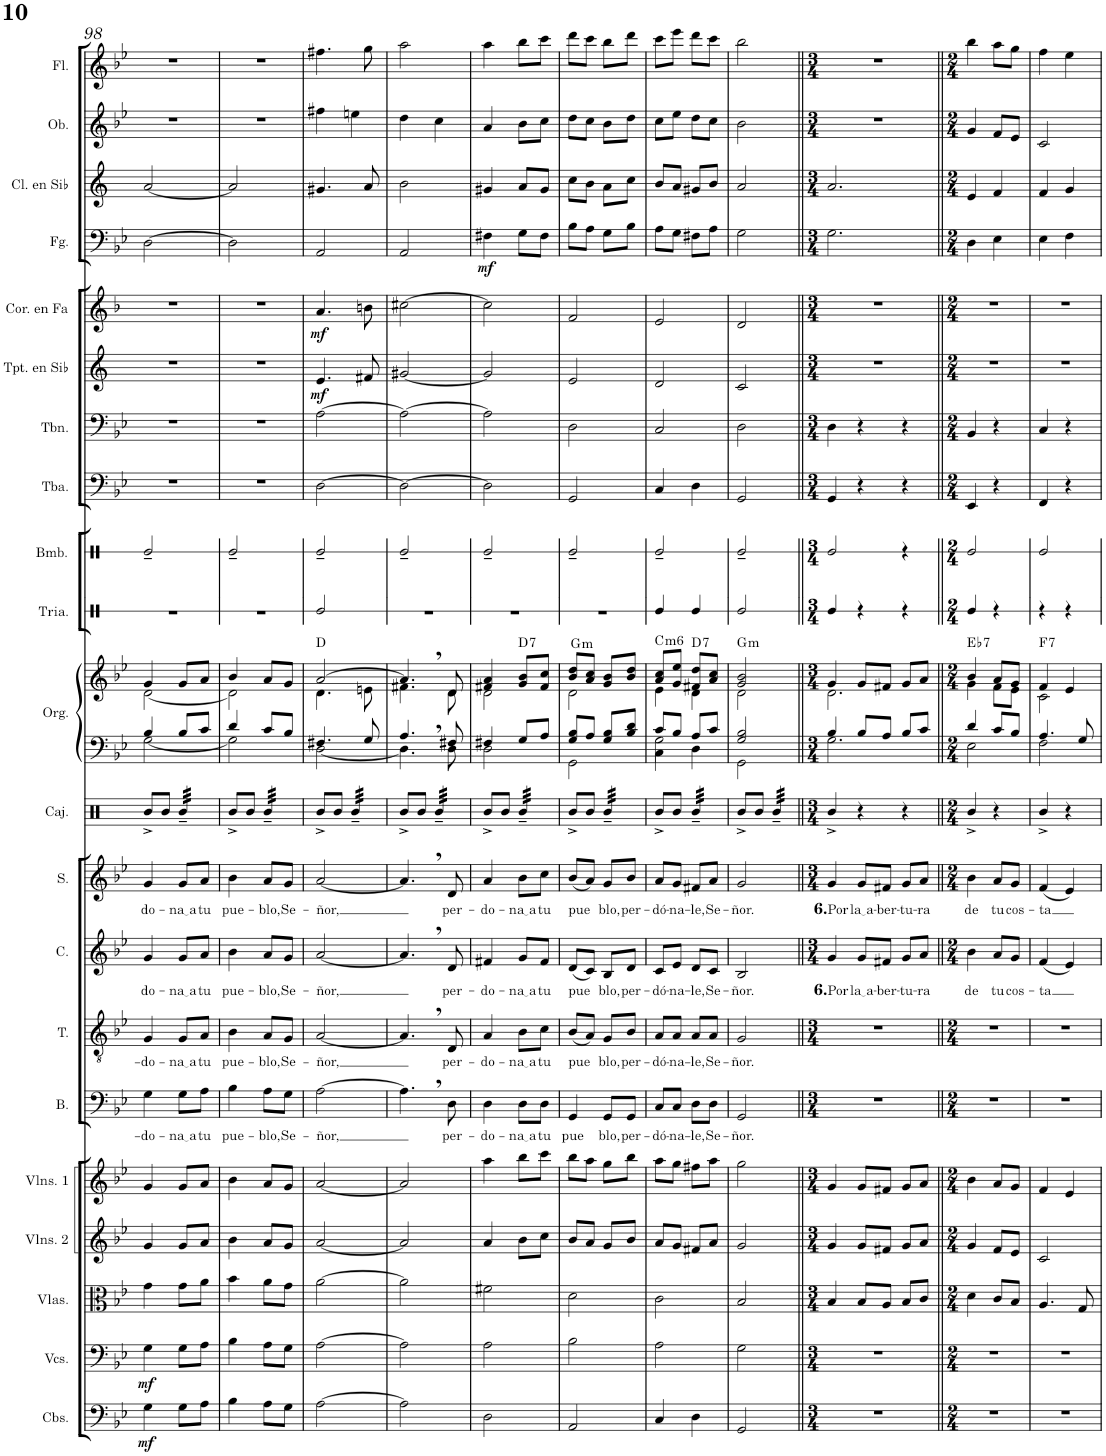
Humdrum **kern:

**kern	**dynam	**kern	**dynam	**kern	**kern	**kern	**kern	**text	**kern	**text	**kern	**text	**kern	**text	**kern	**kern	**kern	**harte	**kern	**kern	**kern	**kern	**kern	**dynam	**kern	**dynam	**kern	**dynam	**kern	**kern	**kern
*part21	*part21	*part20	*part20	*part19	*part18	*part17	*part16	*part16	*part15	*part15	*part14	*part14	*part13	*part13	*part12	*part11	*part11	*part11	*part10	*part9	*part8	*part7	*part6	*part6	*part5	*part5	*part4	*part4	*part3	*part2	*part1
*staff22	*staff22	*staff21	*staff21	*staff20	*staff19	*staff18	*staff17	*staff17	*staff16	*staff16	*staff15	*staff15	*staff14	*staff14	*staff13	*staff12	*staff11	*	*staff10	*staff9	*staff8	*staff7	*staff6	*staff6	*staff5	*staff5	*staff4	*staff4	*staff3	*staff2	*staff1
*I"Contrabajos	*	*I"Violonchelos	*	*I"Violas	*I"Violines 2	*I"Violines 1	*I"Bajo	*	*I"Tenor	*	*I"Contralto	*	*I"Soprano	*	*I"Caja clara	*I"Órgano	*	*	*I"Triángulo	*I"Bombo	*I"Tuba	*I"Trombón	*I"Trompeta en Sib	*	*I"Corno en Fa	*	*I"Fagot	*	*I"Clarinete en Sib	*I"Oboe	*I"Flauta
*I'Cbs.	*	*I'Vcs.	*	*I'Vlas.	*I'Vlns. 2	*I'Vlns. 1	*I'B.	*	*I'T.	*	*I'C.	*	*I'S.	*	*I'Caj.	*	*	*	*	*I'Bmb.	*I'Tba.	*I'Tbn.	*I'Tpt. en Sib	*	*I'Cor. en Fa	*	*I'Fg.	*	*I'Cl. en Sib	*I'Ob.	*I'Fl.
!!LO:PB:g=z
*clefF4	*	*clefF4	*	*clefC3	*clefG2	*clefG2	*clefF4	*	*clefGv2	*	*clefG2	*	*clefG2	*	*clefX	*clefF4	*clefG2	*	*clefX	*clefX	*clefF4	*clefF4	*clefG2	*	*clefG2	*	*clefF4	*	*clefG2	*clefG2	*clefG2
*Trd7c12	*	*	*	*	*	*	*	*	*	*	*	*	*	*	*	*	*	*	*	*	*	*	*Trd1c2	*	*Trd4c7	*	*	*	*Trd1c2	*	*
*k[b-e-]	*	*k[b-e-]	*	*k[b-e-]	*k[b-e-]	*k[b-e-]	*k[b-e-]	*	*k[b-e-]	*	*k[b-e-]	*	*k[b-e-]	*	*k[]	*k[b-e-]	*k[b-e-]	*	*k[]	*k[]	*k[b-e-]	*k[b-e-]	*k[]	*	*k[b-]	*	*k[b-e-]	*	*k[]	*k[b-e-]	*k[b-e-]
*M2/4	*	*M2/4	*	*M2/4	*M2/4	*M2/4	*M2/4	*	*M2/4	*	*M2/4	*	*M2/4	*	*M2/4	*M2/4	*M2/4	*	*M2/4	*M2/4	*M2/4	*M2/4	*M2/4	*	*M2/4	*	*M2/4	*	*M2/4	*M2/4	*M2/4
=98	=98	=98	=98	=98	=98	=98	=98	=98	=98	=98	=98	=98	=98	=98	=98	=98	=98	=98	=98	=98	=98	=98	=98	=98	=98	=98	=98	=98	=98	=98	=98
!	!LO:DY:b	!	!LO:DY:b	!	!	!	!	!LO:LY:b	!	!LO:LY:b	!	!LO:LY:b	!	!LO:LY:b	!	!	!	!	!	!	!	!	!	!	!	!	!	!	!	!	!
*	*	*	*	*	*	*	*	*	*	*	*	*	*	*	*	*^	*^	*	*	*	*	*	*	*	*	*	*	*	*	*	*
4G\	mf	4G\	mf	4g\	4g/	4g/	4G\	-do-	4G/	-do-	4g/	-do-	4g/	-do-	8R^/L	4B-/	[2G\	4g/	[2d\	.	2r	2Re~/	2r	2r	2r	.	2r	.	[2D\	.	[2a/	2r	2r
.	.	.	.	.	.	.	.	.	.	.	.	.	.	.	8R/J	.	.	.	.	.	.	.	.	.	.	.	.	.	.	.	.	.	.
!	!	!	!	!	!	!	!	!LO:LY:b	!	!LO:LY:b	!	!LO:LY:b	!	!LO:LY:b	!	!	!	!	!	!	!	!	!	!	!	!	!	!	!	!	!	!	!
*	*	*	*	*	*	*	*	*	*	*	*	*	*	*	*tremolo	*	*	*	*	*	*	*	*	*	*	*	*	*	*	*	*	*	*
8G\L	.	8G\L	.	8g\L	8g/L	8g/L	8G\L	na a	8G/L	na a	8g/L	na a	8g/L	na a	32R~/LLL	8B-/L	.	8g/L	.	.	.	.	.	.	.	.	.	.	.	.	.	.	.
.	.	.	.	.	.	.	.	.	.	.	.	.	.	.	32R~/	.	.	.	.	.	.	.	.	.	.	.	.	.	.	.	.	.	.
.	.	.	.	.	.	.	.	.	.	.	.	.	.	.	32R~/	.	.	.	.	.	.	.	.	.	.	.	.	.	.	.	.	.	.
.	.	.	.	.	.	.	.	.	.	.	.	.	.	.	32R~/	.	.	.	.	.	.	.	.	.	.	.	.	.	.	.	.	.	.
!	!	!	!	!	!	!	!	!LO:LY:b	!	!LO:LY:b	!	!LO:LY:b	!	!LO:LY:b	!	!	!	!	!	!	!	!	!	!	!	!	!	!	!	!	!	!	!
8A\J	.	8A\J	.	8a\J	8a/J	8a/J	8A\J	tu	8A/J	tu	8a/J	tu	8a/J	tu	32R~/	8c/J	.	8a/J	.	.	.	.	.	.	.	.	.	.	.	.	.	.	.
.	.	.	.	.	.	.	.	.	.	.	.	.	.	.	32R~/	.	.	.	.	.	.	.	.	.	.	.	.	.	.	.	.	.	.
.	.	.	.	.	.	.	.	.	.	.	.	.	.	.	32R~/	.	.	.	.	.	.	.	.	.	.	.	.	.	.	.	.	.	.
.	.	.	.	.	.	.	.	.	.	.	.	.	.	.	32R~/JJJ	.	.	.	.	.	.	.	.	.	.	.	.	.	.	.	.	.	.
=99	=99	=99	=99	=99	=99	=99	=99	=99	=99	=99	=99	=99	=99	=99	=99	=99	=99	=99	=99	=99	=99	=99	=99	=99	=99	=99	=99	=99	=99	=99	=99	=99	=99
!	!	!	!	!	!	!	!	!LO:LY:b	!	!LO:LY:b	!	!LO:LY:b	!	!LO:LY:b	!	!	!	!	!	!	!	!	!	!	!	!	!	!	!	!	!	!	!
4B-\	.	4B-\	.	4b-\	4b-\	4b-\	4B-\	pue-	4B-\	pue-	4b-\	pue-	4b-\	pue-	8R^/L	4d/	2G\]	4b-/	2d\]	.	2r	2Re~/	2r	2r	2r	.	2r	.	2D\]	.	2a/]	2r	2r
.	.	.	.	.	.	.	.	.	.	.	.	.	.	.	8R/J	.	.	.	.	.	.	.	.	.	.	.	.	.	.	.	.	.	.
!	!	!	!	!	!	!	!	!LO:LY:b	!	!LO:LY:b	!	!LO:LY:b	!	!LO:LY:b	!	!	!	!	!	!	!	!	!	!	!	!	!	!	!	!	!	!	!
8A\L	.	8A\L	.	8a\L	8a/L	8a/L	8A\L	-blo,	8A/L	-blo,	8a/L	-blo,	8a/L	-blo,	32R~/LLL	8c/L	.	8a/L	.	.	.	.	.	.	.	.	.	.	.	.	.	.	.
.	.	.	.	.	.	.	.	.	.	.	.	.	.	.	32R~/	.	.	.	.	.	.	.	.	.	.	.	.	.	.	.	.	.	.
.	.	.	.	.	.	.	.	.	.	.	.	.	.	.	32R~/	.	.	.	.	.	.	.	.	.	.	.	.	.	.	.	.	.	.
.	.	.	.	.	.	.	.	.	.	.	.	.	.	.	32R~/	.	.	.	.	.	.	.	.	.	.	.	.	.	.	.	.	.	.
!	!	!	!	!	!	!	!	!LO:LY:b	!	!LO:LY:b	!	!LO:LY:b	!	!LO:LY:b	!	!	!	!	!	!	!	!	!	!	!	!	!	!	!	!	!	!	!
8G\J	.	8G\J	.	8g\J	8g/J	8g/J	8G\J	Se-	8G/J	Se-	8g/J	Se-	8g/J	Se-	32R~/	8B-/J	.	8g/J	.	.	.	.	.	.	.	.	.	.	.	.	.	.	.
.	.	.	.	.	.	.	.	.	.	.	.	.	.	.	32R~/	.	.	.	.	.	.	.	.	.	.	.	.	.	.	.	.	.	.
.	.	.	.	.	.	.	.	.	.	.	.	.	.	.	32R~/	.	.	.	.	.	.	.	.	.	.	.	.	.	.	.	.	.	.
.	.	.	.	.	.	.	.	.	.	.	.	.	.	.	32R~/JJJ	.	.	.	.	.	.	.	.	.	.	.	.	.	.	.	.	.	.
=100	=100	=100	=100	=100	=100	=100	=100	=100	=100	=100	=100	=100	=100	=100	=100	=100	=100	=100	=100	=100	=100	=100	=100	=100	=100	=100	=100	=100	=100	=100	=100	=100	=100
!	!	!	!	!	!	!	!	!LO:LY:b	!	!LO:LY:b	!	!LO:LY:b	!	!LO:LY:b	!	!	!	!	!	!	!	!	!	!	!	!LO:DY:b	!	!LO:DY:b	!	!	!	!	!
[2A\	.	[2A\	.	[2a\	[2a/	[2a/	[2A\	-ñor,	[2A/	-ñor,	[2a/	-ñor,	[2a/	-ñor,	8R^/L	4.F#X/	[2D\	[2a/	4.d\	D:maj	2Re/	2Re~/	[2D\	[2A\	4.e/	mf	4.a/	mf	2AA/	.	4.g#X/	4ff#X\	4.ff#X\
.	.	.	.	.	.	.	.	.	.	.	.	.	.	.	8R/J	.	.	.	.	.	.	.	.	.	.	.	.	.	.	.	.	.	.
.	.	.	.	.	.	.	.	.	.	.	.	.	.	.	32R~/LLL	.	.	.	.	.	.	.	.	.	.	.	.	.	.	.	.	4een\	.
.	.	.	.	.	.	.	.	.	.	.	.	.	.	.	32R~/	.	.	.	.	.	.	.	.	.	.	.	.	.	.	.	.	.	.
.	.	.	.	.	.	.	.	.	.	.	.	.	.	.	32R~/	.	.	.	.	.	.	.	.	.	.	.	.	.	.	.	.	.	.
.	.	.	.	.	.	.	.	.	.	.	.	.	.	.	32R~/	.	.	.	.	.	.	.	.	.	.	.	.	.	.	.	.	.	.
.	.	.	.	.	.	.	.	.	.	.	.	.	.	.	32R~/	8G/	.	.	8en\	.	.	.	.	.	8f#X/	.	8bn\	.	.	.	8a/	.	8gg\
.	.	.	.	.	.	.	.	.	.	.	.	.	.	.	32R~/	.	.	.	.	.	.	.	.	.	.	.	.	.	.	.	.	.	.
.	.	.	.	.	.	.	.	.	.	.	.	.	.	.	32R~/	.	.	.	.	.	.	.	.	.	.	.	.	.	.	.	.	.	.
.	.	.	.	.	.	.	.	.	.	.	.	.	.	.	32R~/JJJ	.	.	.	.	.	.	.	.	.	.	.	.	.	.	.	.	.	.
=101	=101	=101	=101	=101	=101	=101	=101	=101	=101	=101	=101	=101	=101	=101	=101	=101	=101	=101	=101	=101	=101	=101	=101	=101	=101	=101	=101	=101	=101	=101	=101	=101	=101
2A\]	.	2A\]	.	2a\]	2a/]	2a/]	4.A,\]	.	4.A,/]	.	4.a,/]	.	4.a,/]	.	8R^/L	4.A,/	4.D\]	4.a,/]	4.f#X\	.	2r	2Re~/	2D\_	2A\_	[2g#X/	.	[2cc#X\	.	2AA/	.	2b\	4dd\	2aa\
.	.	.	.	.	.	.	.	.	.	.	.	.	.	.	8R/J	.	.	.	.	.	.	.	.	.	.	.	.	.	.	.	.	.	.
.	.	.	.	.	.	.	.	.	.	.	.	.	.	.	32R~/LLL	.	.	.	.	.	.	.	.	.	.	.	.	.	.	.	.	4cc\	.
.	.	.	.	.	.	.	.	.	.	.	.	.	.	.	32R~/	.	.	.	.	.	.	.	.	.	.	.	.	.	.	.	.	.	.
.	.	.	.	.	.	.	.	.	.	.	.	.	.	.	32R~/	.	.	.	.	.	.	.	.	.	.	.	.	.	.	.	.	.	.
.	.	.	.	.	.	.	.	.	.	.	.	.	.	.	32R~/	.	.	.	.	.	.	.	.	.	.	.	.	.	.	.	.	.	.
!	!	!	!	!	!	!	!	!LO:LY:b	!	!LO:LY:b	!	!LO:LY:b	!	!LO:LY:b	!	!	!	!	!	!	!	!	!	!	!	!	!	!	!	!	!	!	!
.	.	.	.	.	.	.	8D\	per-	8D/	per-	8d/	per-	8d/	per-	32R~/	8F#X/	8D\	8d/	8d\	.	.	.	.	.	.	.	.	.	.	.	.	.	.
.	.	.	.	.	.	.	.	.	.	.	.	.	.	.	32R~/	.	.	.	.	.	.	.	.	.	.	.	.	.	.	.	.	.	.
.	.	.	.	.	.	.	.	.	.	.	.	.	.	.	32R~/	.	.	.	.	.	.	.	.	.	.	.	.	.	.	.	.	.	.
.	.	.	.	.	.	.	.	.	.	.	.	.	.	.	32R~/JJJ	.	.	.	.	.	.	.	.	.	.	.	.	.	.	.	.	.	.
=102	=102	=102	=102	=102	=102	=102	=102	=102	=102	=102	=102	=102	=102	=102	=102	=102	=102	=102	=102	=102	=102	=102	=102	=102	=102	=102	=102	=102	=102	=102	=102	=102	=102
!	!	!	!	!	!	!	!	!LO:LY:b	!	!LO:LY:b	!	!LO:LY:b	!	!LO:LY:b	!	!	!	!	!	!	!	!	!	!	!	!	!	!	!	!LO:DY:b	!	!	!
2D\	.	2A\	.	2f#X\	4a/	4aa\	4D\	-do-	4A/	-do-	4f#X/	-do-	4a/	-do-	8R^/L	4F#X/	2D\	4f#X/ 4a/	2d\	.	2r	2Re~/	2D\]	2A\]	2g#/]	.	2cc#\]	.	4F#X\	mf	4g#X/	4a/	4aa\
.	.	.	.	.	.	.	.	.	.	.	.	.	.	.	8R/J	.	.	.	.	.	.	.	.	.	.	.	.	.	.	.	.	.	.
!	!	!	!	!	!	!	!	!LO:LY:b	!	!LO:LY:b	!	!LO:LY:b	!	!LO:LY:b	!	!	!	!	!	!LO:H:kt=7	!	!	!	!	!	!	!	!	!	!	!	!	!
.	.	.	.	.	8b-\L	8bb-\L	8D\L	na a	8B-\L	na a	8g/L	na a	8b-\L	na a	32R~/LLL	8G/L	.	8g/ 8b-/L	.	D:7	.	.	.	.	.	.	.	.	8G\L	.	8a/L	8b-\L	8bb-\L
.	.	.	.	.	.	.	.	.	.	.	.	.	.	.	32R~/	.	.	.	.	.	.	.	.	.	.	.	.	.	.	.	.	.	.
.	.	.	.	.	.	.	.	.	.	.	.	.	.	.	32R~/	.	.	.	.	.	.	.	.	.	.	.	.	.	.	.	.	.	.
.	.	.	.	.	.	.	.	.	.	.	.	.	.	.	32R~/	.	.	.	.	.	.	.	.	.	.	.	.	.	.	.	.	.	.
!	!	!	!	!	!	!	!	!LO:LY:b	!	!LO:LY:b	!	!LO:LY:b	!	!LO:LY:b	!	!	!	!	!	!	!	!	!	!	!	!	!	!	!	!	!	!	!
.	.	.	.	.	8cc\J	8ccc\J	8D\J	tu	8c\J	tu	8f#/J	tu	8cc\J	tu	32R~/	8A/J	.	8f#/ 8cc/J	.	.	.	.	.	.	.	.	.	.	8F#\J	.	8g#/J	8cc\J	8ccc\J
.	.	.	.	.	.	.	.	.	.	.	.	.	.	.	32R~/	.	.	.	.	.	.	.	.	.	.	.	.	.	.	.	.	.	.
.	.	.	.	.	.	.	.	.	.	.	.	.	.	.	32R~/	.	.	.	.	.	.	.	.	.	.	.	.	.	.	.	.	.	.
.	.	.	.	.	.	.	.	.	.	.	.	.	.	.	32R~/JJJ	.	.	.	.	.	.	.	.	.	.	.	.	.	.	.	.	.	.
=103	=103	=103	=103	=103	=103	=103	=103	=103	=103	=103	=103	=103	=103	=103	=103	=103	=103	=103	=103	=103	=103	=103	=103	=103	=103	=103	=103	=103	=103	=103	=103	=103	=103
!	!	!	!	!	!	!	!	!LO:LY:b	!	!LO:LY:b	!	!LO:LY:b	!	!LO:LY:b	!	!	!	!	!	!LO:H:kt=m	!	!	!	!	!	!	!	!	!	!	!	!	!
2AA/	.	2B-\	.	2d\	8b-/L	8bb-\L	4GG/	pue	(8B-/L	pue	(8d/L	pue	(8b-/L	pue	8R^/L	8G/ 8B-/L	2GG\	8b-/ 8dd/L	2d\	G:min	2r	2Re~/	2GG/	2D\	2e/	.	2f/	.	8B-\L	.	8cc\L	8dd\L	8ddd\L
.	.	.	.	.	8a/J	8aa\J	.	.	8A/J)	.	8c/J)	.	8a/J)	.	8R/J	8A/J	.	8a/ 8cc/J	.	.	.	.	.	.	.	.	.	.	8A\J	.	8b\J	8cc\J	8ccc\J
!	!	!	!	!	!	!	!	!LO:LY:b	!	!LO:LY:b	!	!LO:LY:b	!	!LO:LY:b	!	!	!	!	!	!	!	!	!	!	!	!	!	!	!	!	!	!	!
.	.	.	.	.	8g/L	8gg\L	8GG/L	blo,	8G/L	blo,	8B-/L	blo,	8g/L	blo,	32R~/LLL	8G/ 8B-/L	.	8g/ 8b-/L	.	.	.	.	.	.	.	.	.	.	8G\L	.	8a\L	8b-\L	8bb-\L
.	.	.	.	.	.	.	.	.	.	.	.	.	.	.	32R~/	.	.	.	.	.	.	.	.	.	.	.	.	.	.	.	.	.	.
.	.	.	.	.	.	.	.	.	.	.	.	.	.	.	32R~/	.	.	.	.	.	.	.	.	.	.	.	.	.	.	.	.	.	.
.	.	.	.	.	.	.	.	.	.	.	.	.	.	.	32R~/	.	.	.	.	.	.	.	.	.	.	.	.	.	.	.	.	.	.
!	!	!	!	!	!	!	!	!LO:LY:b	!	!LO:LY:b	!	!LO:LY:b	!	!LO:LY:b	!	!	!	!	!	!	!	!	!	!	!	!	!	!	!	!	!	!	!
.	.	.	.	.	8b-/J	8bb-\J	8GG/J	per-	8B-/J	per-	8d/J	per-	8b-/J	per-	32R~/	8B-/ 8d/J	.	8b-/ 8dd/J	.	.	.	.	.	.	.	.	.	.	8B-\J	.	8cc\J	8dd\J	8ddd\J
.	.	.	.	.	.	.	.	.	.	.	.	.	.	.	32R~/	.	.	.	.	.	.	.	.	.	.	.	.	.	.	.	.	.	.
.	.	.	.	.	.	.	.	.	.	.	.	.	.	.	32R~/	.	.	.	.	.	.	.	.	.	.	.	.	.	.	.	.	.	.
.	.	.	.	.	.	.	.	.	.	.	.	.	.	.	32R~/JJJ	.	.	.	.	.	.	.	.	.	.	.	.	.	.	.	.	.	.
*	*	*	*	*	*	*	*	*	*	*	*	*	*	*	*	*v	*v	*	*	*	*	*	*	*	*	*	*	*	*	*	*	*	*
=104	=104	=104	=104	=104	=104	=104	=104	=104	=104	=104	=104	=104	=104	=104	=104	=104	=104	=104	=104	=104	=104	=104	=104	=104	=104	=104	=104	=104	=104	=104	=104	=104
!	!	!	!	!	!	!	!	!LO:LY:b	!	!LO:LY:b	!	!LO:LY:b	!	!LO:LY:b	!	!	!	!	!LO:H:kt=m6	!	!	!	!	!	!	!	!	!	!	!	!	!
*	*	*	*	*	*	*	*	*	*	*	*	*	*	*	*	*^	*	*	*	*	*	*	*	*	*	*	*	*	*	*	*	*
*	*	*	*	*	*	*	*	*	*	*	*	*	*	*	*	*	*^	*	*	*	*	*	*	*	*	*	*	*	*	*	*	*	*
4C/	.	2A\	.	2c\	8a/L	8aa\L	8C/L	-dó-	8A/L	-dó-	8c/L	-dó-	8a/L	-dó-	8R^/L	8c/L	4C\	2G\	8a/ 8cc/L	4e-\	C:min6	4Re/	2Re~/	4C/	2C/	2d/	.	2e/	.	8A\L	.	8b/L	8cc\L	8ccc\L
!	!	!	!	!	!	!	!	!LO:LY:b	!	!LO:LY:b	!	!LO:LY:b	!	!LO:LY:b	!	!	!	!	!	!	!	!	!	!	!	!	!	!	!	!	!	!	!	!
.	.	.	.	.	8g/J	8gg\J	8C/J	-na-	8A/J	-na-	8e-/J	-na-	8g/J	-na-	8R/J	8B-/J	.	.	8g/ 8ee-/J	.	.	.	.	.	.	.	.	.	.	8G\J	.	8a/J	8ee-\J	8eee-\J
!	!	!	!	!	!	!	!	!LO:LY:b	!	!LO:LY:b	!	!LO:LY:b	!	!LO:LY:b	!	!	!	!	!	!	!LO:H:kt=7	!	!	!	!	!	!	!	!	!	!	!	!	!
4D\	.	.	.	.	8f#X/L	8ff#X\L	8D\L	-le,	8A/L	-le,	8d/L	-le,	8f#X/L	-le,	32R~/LLL	8A/L	4D\	.	8f#X/ 8dd/L	4d\	D:7	4Re/	.	4D\	.	.	.	.	.	8F#X\L	.	8g#X/L	8dd\L	8ddd\L
.	.	.	.	.	.	.	.	.	.	.	.	.	.	.	32R~/	.	.	.	.	.	.	.	.	.	.	.	.	.	.	.	.	.	.	.
.	.	.	.	.	.	.	.	.	.	.	.	.	.	.	32R~/	.	.	.	.	.	.	.	.	.	.	.	.	.	.	.	.	.	.	.
.	.	.	.	.	.	.	.	.	.	.	.	.	.	.	32R~/	.	.	.	.	.	.	.	.	.	.	.	.	.	.	.	.	.	.	.
!	!	!	!	!	!	!	!	!LO:LY:b	!	!LO:LY:b	!	!LO:LY:b	!	!LO:LY:b	!	!	!	!	!	!	!	!	!	!	!	!	!	!	!	!	!	!	!	!
.	.	.	.	.	8a/J	8aa\J	8D\J	Se-	8A/J	Se-	8c/J	Se-	8a/J	Se-	32R~/	8c/J	.	.	8a/ 8cc/J	.	.	.	.	.	.	.	.	.	.	8A\J	.	8b/J	8cc\J	8ccc\J
.	.	.	.	.	.	.	.	.	.	.	.	.	.	.	32R~/	.	.	.	.	.	.	.	.	.	.	.	.	.	.	.	.	.	.	.
.	.	.	.	.	.	.	.	.	.	.	.	.	.	.	32R~/	.	.	.	.	.	.	.	.	.	.	.	.	.	.	.	.	.	.	.
.	.	.	.	.	.	.	.	.	.	.	.	.	.	.	32R~/JJJ	.	.	.	.	.	.	.	.	.	.	.	.	.	.	.	.	.	.	.
*	*	*	*	*	*	*	*	*	*	*	*	*	*	*	*	*v	*v	*v	*	*	*	*	*	*	*	*	*	*	*	*	*	*	*	*
=105	=105	=105	=105	=105	=105	=105	=105	=105	=105	=105	=105	=105	=105	=105	=105	=105	=105	=105	=105	=105	=105	=105	=105	=105	=105	=105	=105	=105	=105	=105	=105	=105
!	!	!	!	!	!	!	!	!LO:LY:b	!	!LO:LY:b	!	!LO:LY:b	!	!LO:LY:b	!	!	!	!	!LO:H:kt=m	!	!	!	!	!	!	!	!	!	!	!	!	!
*	*	*	*	*	*	*	*	*	*	*	*	*	*	*	*	*^	*	*	*	*	*	*	*	*	*	*	*	*	*	*	*	*
2GG/	.	2G\	.	2B-/	2g/	2gg\	2GG/	-ñor.	2G/	-ñor.	2B-/	-ñor.	2g/	-ñor.	8R^/L	2G/ 2B-/	2GG\	2g/ 2b-/	2d\	G:min	2Re/	2Re~/	2GG/	2D\	2c/	.	2d/	.	2G\	.	2a/	2b-\	2bb-\
.	.	.	.	.	.	.	.	.	.	.	.	.	.	.	8R/J	.	.	.	.	.	.	.	.	.	.	.	.	.	.	.	.	.	.
.	.	.	.	.	.	.	.	.	.	.	.	.	.	.	32R~/LLL	.	.	.	.	.	.	.	.	.	.	.	.	.	.	.	.	.	.
.	.	.	.	.	.	.	.	.	.	.	.	.	.	.	32R~/	.	.	.	.	.	.	.	.	.	.	.	.	.	.	.	.	.	.
.	.	.	.	.	.	.	.	.	.	.	.	.	.	.	32R~/	.	.	.	.	.	.	.	.	.	.	.	.	.	.	.	.	.	.
.	.	.	.	.	.	.	.	.	.	.	.	.	.	.	32R~/	.	.	.	.	.	.	.	.	.	.	.	.	.	.	.	.	.	.
.	.	.	.	.	.	.	.	.	.	.	.	.	.	.	32R~/	.	.	.	.	.	.	.	.	.	.	.	.	.	.	.	.	.	.
.	.	.	.	.	.	.	.	.	.	.	.	.	.	.	32R~/	.	.	.	.	.	.	.	.	.	.	.	.	.	.	.	.	.	.
.	.	.	.	.	.	.	.	.	.	.	.	.	.	.	32R~/	.	.	.	.	.	.	.	.	.	.	.	.	.	.	.	.	.	.
.	.	.	.	.	.	.	.	.	.	.	.	.	.	.	32R~/JJJ	.	.	.	.	.	.	.	.	.	.	.	.	.	.	.	.	.	.
*	*	*	*	*	*	*	*	*	*	*	*	*	*	*	*Xtremolo	*	*	*	*	*	*	*	*	*	*	*	*	*	*	*	*	*	*
=106||	=106||	=106||	=106||	=106||	=106||	=106||	=106||	=106||	=106||	=106||	=106||	=106||	=106||	=106||	=106||	=106||	=106||	=106||	=106||	=106||	=106||	=106||	=106||	=106||	=106||	=106||	=106||	=106||	=106||	=106||	=106||	=106||	=106||
*M3/4	*	*M3/4	*	*M3/4	*M3/4	*M3/4	*M3/4	*	*M3/4	*	*M3/4	*	*M3/4	*	*M3/4	*M3/4	*	*M3/4	*	*	*M3/4	*M3/4	*M3/4	*M3/4	*M3/4	*	*M3/4	*	*M3/4	*	*M3/4	*M3/4	*M3/4
!	!	!	!	!	!	!	!	!	!	!	!	!LO:LY:b	!	!LO:LY:b	!	!	!	!	!	!	!	!	!	!	!	!	!	!	!	!	!	!	!
2.r	.	2.r	.	4B-/	4g/	4g/	2.r	.	2.r	.	4g/	6. Por	4g/	6. Por	4R^/	4B-/	2.G\	4g/	2.d\	.	4Re/	2Re/	4GG/	4D\	2.r	.	2.r	.	2.G\	.	2.a/	2.r	2.r
!	!	!	!	!	!	!	!	!	!	!	!	!LO:LY:b	!	!LO:LY:b	!	!	!	!	!	!	!	!	!	!	!	!	!	!	!	!	!	!	!
.	.	.	.	8B-/L	8g/L	8g/L	.	.	.	.	8g/L	la a	8g/L	la a	4r	8B-/L	.	8g/L	.	.	4r	.	4r	4r	.	.	.	.	.	.	.	.	.
!	!	!	!	!	!	!	!	!	!	!	!	!LO:LY:b	!	!LO:LY:b	!	!	!	!	!	!	!	!	!	!	!	!	!	!	!	!	!	!	!
.	.	.	.	8A/J	8f#X/J	8f#X/J	.	.	.	.	8f#X/J	-ber-	8f#X/J	-ber-	.	8A/J	.	8f#X/J	.	.	.	.	.	.	.	.	.	.	.	.	.	.	.
!	!	!	!	!	!	!	!	!	!	!	!	!LO:LY:b	!	!LO:LY:b	!	!	!	!	!	!	!	!	!	!	!	!	!	!	!	!	!	!	!
.	.	.	.	8B-/L	8g/L	8g/L	.	.	.	.	8g/L	-tu-	8g/L	-tu-	4r	8B-/L	.	8g/L	.	.	4r	4r	4r	4r	.	.	.	.	.	.	.	.	.
!	!	!	!	!	!	!	!	!	!	!	!	!LO:LY:b	!	!LO:LY:b	!	!	!	!	!	!	!	!	!	!	!	!	!	!	!	!	!	!	!
.	.	.	.	8c/J	8a/J	8a/J	.	.	.	.	8a/J	-ra	8a/J	-ra	.	8c/J	.	8a/J	.	.	.	.	.	.	.	.	.	.	.	.	.	.	.
=107||	=107||	=107||	=107||	=107||	=107||	=107||	=107||	=107||	=107||	=107||	=107||	=107||	=107||	=107||	=107||	=107||	=107||	=107||	=107||	=107||	=107||	=107||	=107||	=107||	=107||	=107||	=107||	=107||	=107||	=107||	=107||	=107||	=107||
*M2/4	*	*M2/4	*	*M2/4	*M2/4	*M2/4	*M2/4	*	*M2/4	*	*M2/4	*	*M2/4	*	*M2/4	*M2/4	*	*M2/4	*	*	*M2/4	*M2/4	*M2/4	*M2/4	*M2/4	*	*M2/4	*	*M2/4	*	*M2/4	*M2/4	*M2/4
!	!	!	!	!	!	!	!	!	!	!	!	!LO:LY:b	!	!LO:LY:b	!	!	!	!	!	!LO:H:kt=7	!	!	!	!	!	!	!	!	!	!	!	!	!
2r	.	2r	.	4d\	4g/	4b-\	2r	.	2r	.	4b-\	de	4b-\	de	4R^/	4d/	2E-\	4b-/	4g\	Eb:7	4Re/	2Re/	4EE-/	4BB-/	2r	.	2r	.	4D\	.	4e/	4g/	4bb-\
!	!	!	!	!	!	!	!	!	!	!	!	!LO:LY:b	!	!LO:LY:b	!	!	!	!	!	!	!	!	!	!	!	!	!	!	!	!	!	!	!
.	.	.	.	8c/L	8f/L	8a/L	.	.	.	.	8a/L	tu	8a/L	tu	4r	8c/L	.	8a/L	8f\L	.	4r	.	4r	4r	.	.	.	.	4E-\	.	4f/	8f/L	8aa\L
!	!	!	!	!	!	!	!	!	!	!	!	!LO:LY:b	!	!LO:LY:b	!	!	!	!	!	!	!	!	!	!	!	!	!	!	!	!	!	!	!
.	.	.	.	8B-/J	8e-/J	8g/J	.	.	.	.	8g/J	cos-	8g/J	cos-	.	8B-/J	.	8g/J	8e-\J	.	.	.	.	.	.	.	.	.	.	.	.	8e-/J	8gg\J
=108	=108	=108	=108	=108	=108	=108	=108	=108	=108	=108	=108	=108	=108	=108	=108	=108	=108	=108	=108	=108	=108	=108	=108	=108	=108	=108	=108	=108	=108	=108	=108	=108	=108
!	!	!	!	!	!	!	!	!	!	!	!	!LO:LY:b	!	!LO:LY:b	!	!	!	!	!	!LO:H:kt=7	!	!	!	!	!	!	!	!	!	!	!	!	!
2r	.	2r	.	4.A/	2c/	4f/	2r	.	2r	.	(4f/	-ta	(4f/	-ta	4R^/	4.A/	2F\	4f/	2c\	F:7	4r	2Re/	4FF/	4C/	2r	.	2r	.	4E-\	.	4f/	2c/	4ff\
.	.	.	.	.	.	4e-/	.	.	.	.	4e-/)	.	4e-/)	.	4r	.	.	4e-/	.	.	4r	.	4r	4r	.	.	.	.	4F\	.	4g/	.	4ee-\
.	.	.	.	8G/	.	.	.	.	.	.	.	.	.	.	.	8G/	.	.	.	.	.	.	.	.	.	.	.	.	.	.	.	.	.
*	*	*	*	*	*	*	*	*	*	*	*	*	*	*	*	*v	*v	*	*	*	*	*	*	*	*	*	*	*	*	*	*	*	*
*	*	*	*	*	*	*	*	*	*	*	*	*	*	*	*	*	*v	*v	*	*	*	*	*	*	*	*	*	*	*	*	*	*
=	=	=	=	=	=	=	=	=	=	=	=	=	=	=	=	=	=	=	=	=	=	=	=	=	=	=	=	=	=	=	=
*-	*-	*-	*-	*-	*-	*-	*-	*-	*-	*-	*-	*-	*-	*-	*-	*-	*-	*-	*-	*-	*-	*-	*-	*-	*-	*-	*-	*-	*-	*-	*-
